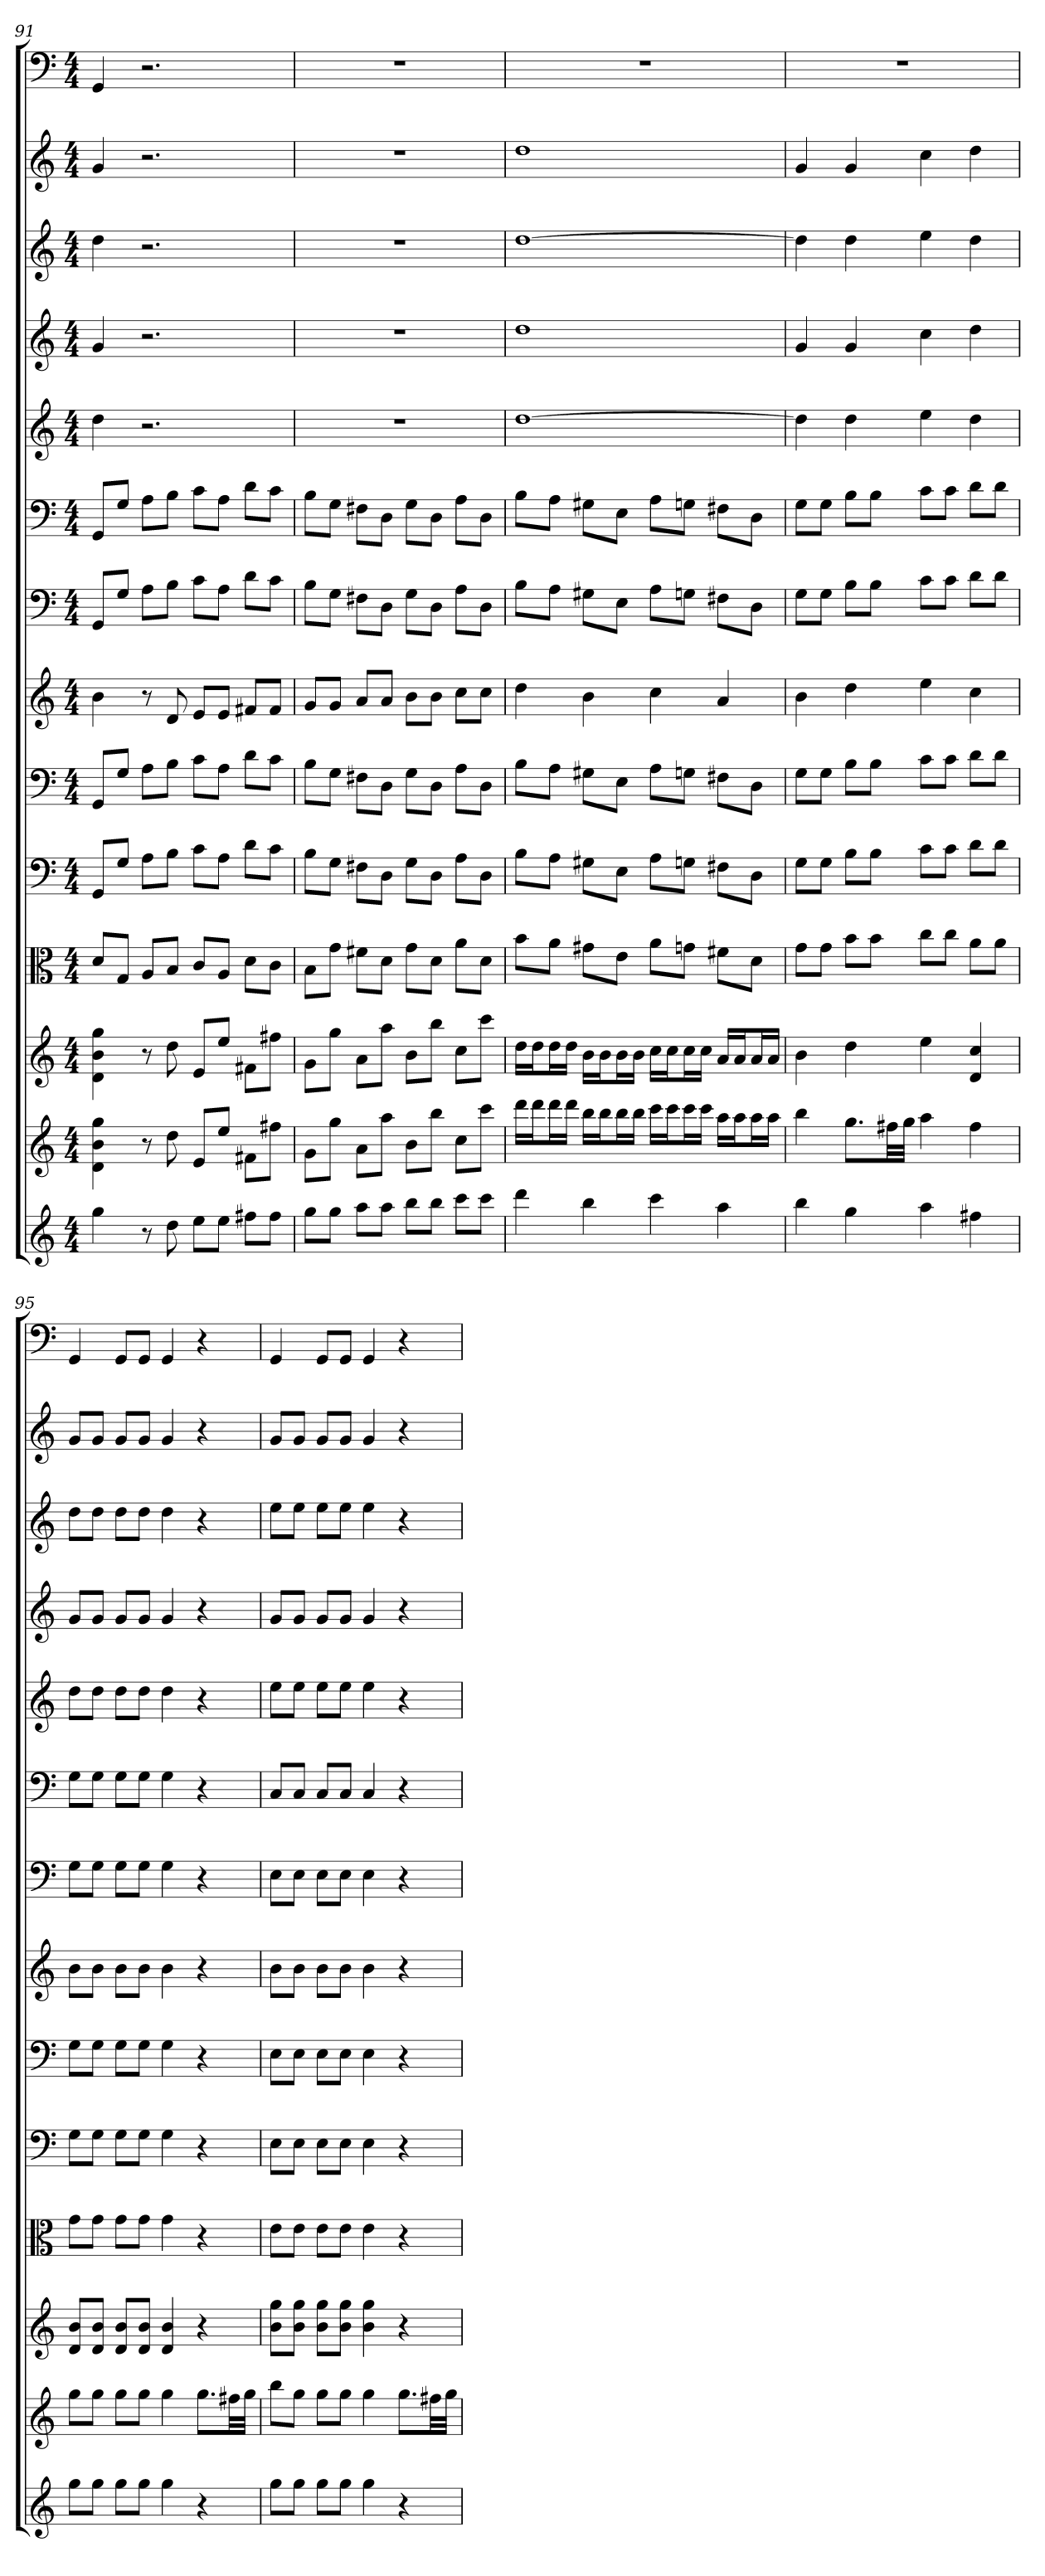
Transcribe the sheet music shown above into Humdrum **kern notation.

**kern	**kern	**kern	**kern	**kern	**kern	**kern	**kern	**kern	**kern	**kern	**kern	**kern	**kern
*part14	*part13	*part12	*part11	*part10	*part9	*part8	*part7	*part6	*part5	*part4	*part3	*part2	*part1
*staff14	*staff13	*staff12	*staff11	*staff10	*staff9	*staff8	*staff7	*staff6	*staff5	*staff4	*staff3	*staff2	*staff1
*	*	*	*clefC3	*clefF4	*clefF4	*	*clefF4	*clefF4	*	*	*	*	*clefF4
*k[]	*k[]	*k[]	*k[]	*k[]	*k[]	*k[]	*k[]	*k[]	*k[]	*k[]	*k[]	*k[]	*k[]
*C:	*C:	*C:	*C:	*C:	*C:	*C:	*C:	*C:	*C:	*C:	*C:	*C:	*C:
*M4/4	*M4/4	*M4/4	*M4/4	*M4/4	*M4/4	*M4/4	*M4/4	*M4/4	*M4/4	*M4/4	*M4/4	*M4/4	*M4/4
=91	=91	=91	=91	=91	=91	=91	=91	=91	=91	=91	=91	=91	=91
4gg	4d 4b 4gg	4d 4b 4gg	8d/L	8GG/L	8GG/L	4b	8GG/L	8GG/L	4dd	4g	4dd	4g	4GG
.	.	.	8G/J	8G/J	8G/J	.	8G/J	8G/J	.	.	.	.	.
8r	8r	8r	8A/L	8A\L	8A\L	8r	8A\L	8A\L	2.r	2.r	2.r	2.r	2.r
8dd	8dd	8dd	8B/J	8B\J	8B\J	8d	8B\J	8B\J	.	.	.	.	.
8eeL	8eL	8eL	8c/L	8c\L	8c\L	8eL	8c\L	8c\L	.	.	.	.	.
8eeJ	8eeJ	8eeJ	8A/J	8A\J	8A\J	8eJ	8A\J	8A\J	.	.	.	.	.
8ff#XL	8f#XL	8f#XL	8d\L	8d\L	8d\L	8f#XL	8d\L	8d\L	.	.	.	.	.
8ff#J	8ff#XJ	8ff#XJ	8c\J	8c\J	8c\J	8f#J	8c\J	8c\J	.	.	.	.	.
=92	=92	=92	=92	=92	=92	=92	=92	=92	=92	=92	=92	=92	=92
8ggL	8gL	8gL	8B\L	8B\L	8B\L	8gL	8B\L	8B\L	1r	1r	1r	1r	1r
8ggJ	8ggJ	8ggJ	8g\J	8G\J	8G\J	8gJ	8G\J	8G\J	.	.	.	.	.
8aaL	8aL	8aL	8f#X\L	8F#X\L	8F#X\L	8aL	8F#X\L	8F#X\L	.	.	.	.	.
8aaJ	8aaJ	8aaJ	8d\J	8D\J	8D\J	8aJ	8D\J	8D\J	.	.	.	.	.
8bbL	8bL	8bL	8g\L	8G\L	8G\L	8bL	8G\L	8G\L	.	.	.	.	.
8bbJ	8bbJ	8bbJ	8d\J	8D\J	8D\J	8bJ	8D\J	8D\J	.	.	.	.	.
8cccL	8ccL	8ccL	8a\L	8A\L	8A\L	8ccL	8A\L	8A\L	.	.	.	.	.
8cccJ	8cccJ	8cccJ	8d\J	8D\J	8D\J	8ccJ	8D\J	8D\J	.	.	.	.	.
=93	=93	=93	=93	=93	=93	=93	=93	=93	=93	=93	=93	=93	=93
4ddd	16dddLL	16ddLL	8b\L	8B\L	8B\L	4dd	8B\L	8B\L	[1dd	1dd	[1dd	1dd	1r
.	16dddJ	16ddJ	.	.	.	.	.	.	.	.	.	.	.
.	16dddL	16ddL	8a\J	8A\J	8A\J	.	8A\J	8A\J	.	.	.	.	.
.	16dddJJ	16ddJJ	.	.	.	.	.	.	.	.	.	.	.
4bb	16bbLL	16bLL	8g#X\L	8G#X\L	8G#X\L	4b	8G#X\L	8G#X\L	.	.	.	.	.
.	16bbJ	16bJ	.	.	.	.	.	.	.	.	.	.	.
.	16bbL	16bL	8e\J	8E\J	8E\J	.	8E\J	8E\J	.	.	.	.	.
.	16bbJJ	16bJJ	.	.	.	.	.	.	.	.	.	.	.
4ccc	16cccLL	16ccLL	8a\L	8A\L	8A\L	4cc	8A\L	8A\L	.	.	.	.	.
.	16cccJ	16ccJ	.	.	.	.	.	.	.	.	.	.	.
.	16cccL	16ccL	8gn\J	8Gn\J	8Gn\J	.	8Gn\J	8Gn\J	.	.	.	.	.
.	16cccJJ	16ccJJ	.	.	.	.	.	.	.	.	.	.	.
4aa	16aaLL	16aLL	8f#X\L	8F#X\L	8F#X\L	4a	8F#X\L	8F#X\L	.	.	.	.	.
.	16aaJ	16aJ	.	.	.	.	.	.	.	.	.	.	.
.	16aaL	16aL	8d\J	8D\J	8D\J	.	8D\J	8D\J	.	.	.	.	.
.	16aaJJ	16aJJ	.	.	.	.	.	.	.	.	.	.	.
=94	=94	=94	=94	=94	=94	=94	=94	=94	=94	=94	=94	=94	=94
4bb	4bb	4b	8g\L	8G\L	8G\L	4b	8G\L	8G\L	4dd]	4g	4dd]	4g	1r
.	.	.	8g\J	8G\J	8G\J	.	8G\J	8G\J	.	.	.	.	.
4gg	8.ggL	4dd	8b\L	8B\L	8B\L	4dd	8B\L	8B\L	4dd	4g	4dd	4g	.
.	.	.	8b\J	8B\J	8B\J	.	8B\J	8B\J	.	.	.	.	.
.	32ff#XLL	.	.	.	.	.	.	.	.	.	.	.	.
.	32ggJJJ	.	.	.	.	.	.	.	.	.	.	.	.
4aa	4aa	4ee	8cc\L	8c\L	8c\L	4ee	8c\L	8c\L	4ee	4cc	4ee	4cc	.
.	.	.	8cc\J	8c\J	8c\J	.	8c\J	8c\J	.	.	.	.	.
4ff#X	4ff#	4d 4cc	8a\L	8d\L	8d\L	4cc	8d\L	8d\L	4dd	4dd	4dd	4dd	.
.	.	.	8a\J	8d\J	8d\J	.	8d\J	8d\J	.	.	.	.	.
=95	=95	=95	=95	=95	=95	=95	=95	=95	=95	=95	=95	=95	=95
8ggL	8ggL	8d 8bL	8g\L	8G\L	8G\L	8bL	8G\L	8G\L	8ddL	8gL	8ddL	8gL	4GG
8ggJ	8ggJ	8d 8bJ	8g\J	8G\J	8G\J	8bJ	8G\J	8G\J	8ddJ	8gJ	8ddJ	8gJ	.
8ggL	8ggL	8d 8bL	8g\L	8G\L	8G\L	8bL	8G\L	8G\L	8ddL	8gL	8ddL	8gL	8GG/L
8ggJ	8ggJ	8d 8bJ	8g\J	8G\J	8G\J	8bJ	8G\J	8G\J	8ddJ	8gJ	8ddJ	8gJ	8GG/J
4gg	4gg	4d 4b	4g	4G	4G	4b	4G	4G	4dd	4g	4dd	4g	4GG
4r	8.ggL	4r	4r	4r	4r	4r	4r	4r	4r	4r	4r	4r	4r
.	32ff#XLL	.	.	.	.	.	.	.	.	.	.	.	.
.	32ggJJJ	.	.	.	.	.	.	.	.	.	.	.	.
=96	=96	=96	=96	=96	=96	=96	=96	=96	=96	=96	=96	=96	=96
8ggL	8bbL	8b 8ggL	8e\L	8E\L	8E\L	8bL	8E\L	8C/L	8eeL	8gL	8eeL	8gL	4GG
8ggJ	8ggJ	8b 8ggJ	8e\J	8E\J	8E\J	8bJ	8E\J	8C/J	8eeJ	8gJ	8eeJ	8gJ	.
8ggL	8ggL	8b 8ggL	8e\L	8E\L	8E\L	8bL	8E\L	8C/L	8eeL	8gL	8eeL	8gL	8GG/L
8ggJ	8ggJ	8b 8ggJ	8e\J	8E\J	8E\J	8bJ	8E\J	8C/J	8eeJ	8gJ	8eeJ	8gJ	8GG/J
4gg	4gg	4b 4gg	4e	4E	4E	4b	4E	4C	4ee	4g	4ee	4g	4GG
4r	8.ggL	4r	4r	4r	4r	4r	4r	4r	4r	4r	4r	4r	4r
.	32ff#XLL	.	.	.	.	.	.	.	.	.	.	.	.
.	32ggJJJ	.	.	.	.	.	.	.	.	.	.	.	.
=	=	=	=	=	=	=	=	=	=	=	=	=	=
*-	*-	*-	*-	*-	*-	*-	*-	*-	*-	*-	*-	*-	*-
